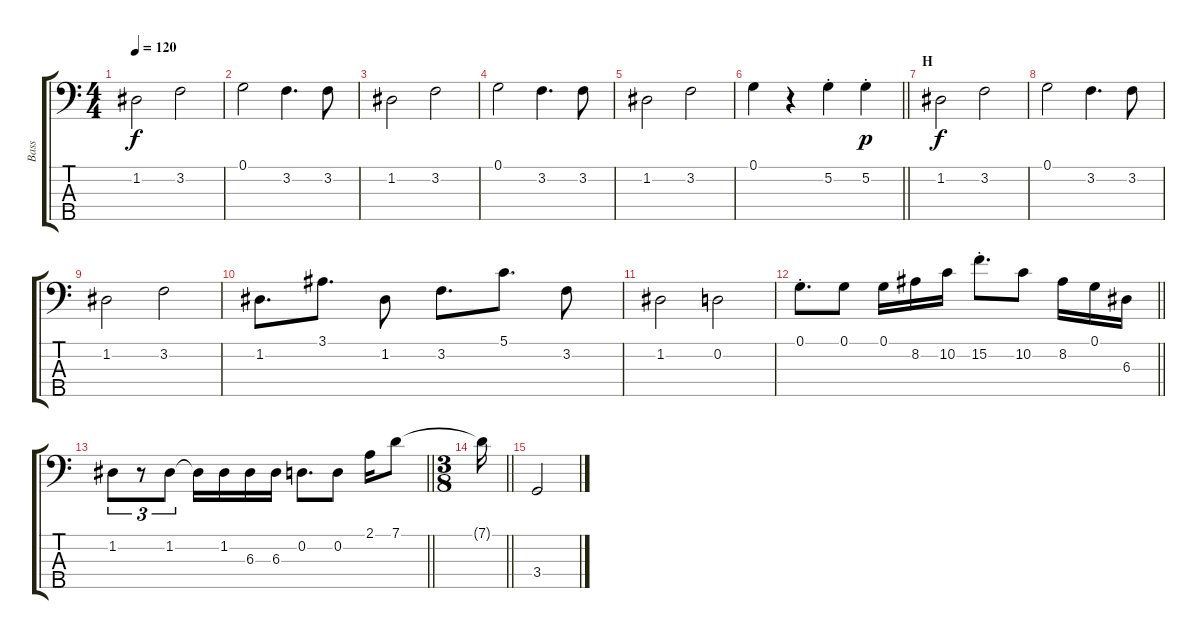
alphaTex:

\track ("Bass" "Bass") {instrument electricbassfinger}
\staff {score tabs}
\tuning (G2 D2 A1 E1 B0) {hide}
\ts (4 4)
\tempo 120
\clef f4
\ks c
1.2.2{dy f} 3.2.2 |
0.1.2 3.2.4{d} 3.2.8 |
1.2.2 3.2.2 |
0.1.2 3.2.4{d} 3.2.8 |
1.2.2 3.2.2 |
\barLineRight lightlight
0.1.4 r.4 5.2{st}.4 5.2{st}.4{dy p} |
\section ("" "H")
1.2.2{dy f volume 16} 3.2.2 |
0.1.2 3.2.4{d} 3.2.8 |
1.2.2 3.2.2 |
1.2.8{d} 3.1.8{d} 1.2.8 3.2.8{d} 5.1.8{d} 3.2.8 |
1.2.2 0.2.2 |
\barLineRight lightlight
0.1{st}.8{d} 0.1.8 0.1.16 8.2.16 10.2.16 15.2{st}.8{d} 10.2.8 8.2.16 0.1.16 6.3.16 |
\barLineRight lightlight
1.2.8{tu (3 2)} r.8{tu (3 2)} 1.2.8{tu (3 2)} 1.2{t}.16 1.2.16 6.3.16 6.3.16 0.2.8{d} 0.2.8 2.1.16 7.1.8 |
\ts (3 8)
\barLineRight lightlight
7.1{t}.16 |
3.4.2
